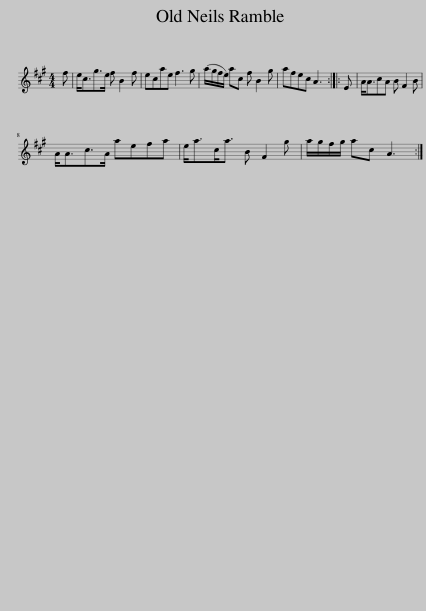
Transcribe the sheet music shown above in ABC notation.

X:1
L:1/8
M:4/4
I:linebreak $
K:A
V:1 treble
V:1
 f | e<cg>e f B2 f | ecae f3 g | (a/g/f/e/) ac f B2 g | afec A3 :: %5
 E | A<AcA B F2 B |$ A<Ac>A aefa | e<ac<a B F2 g | a/g/f/g/ ac A3 :| %10
